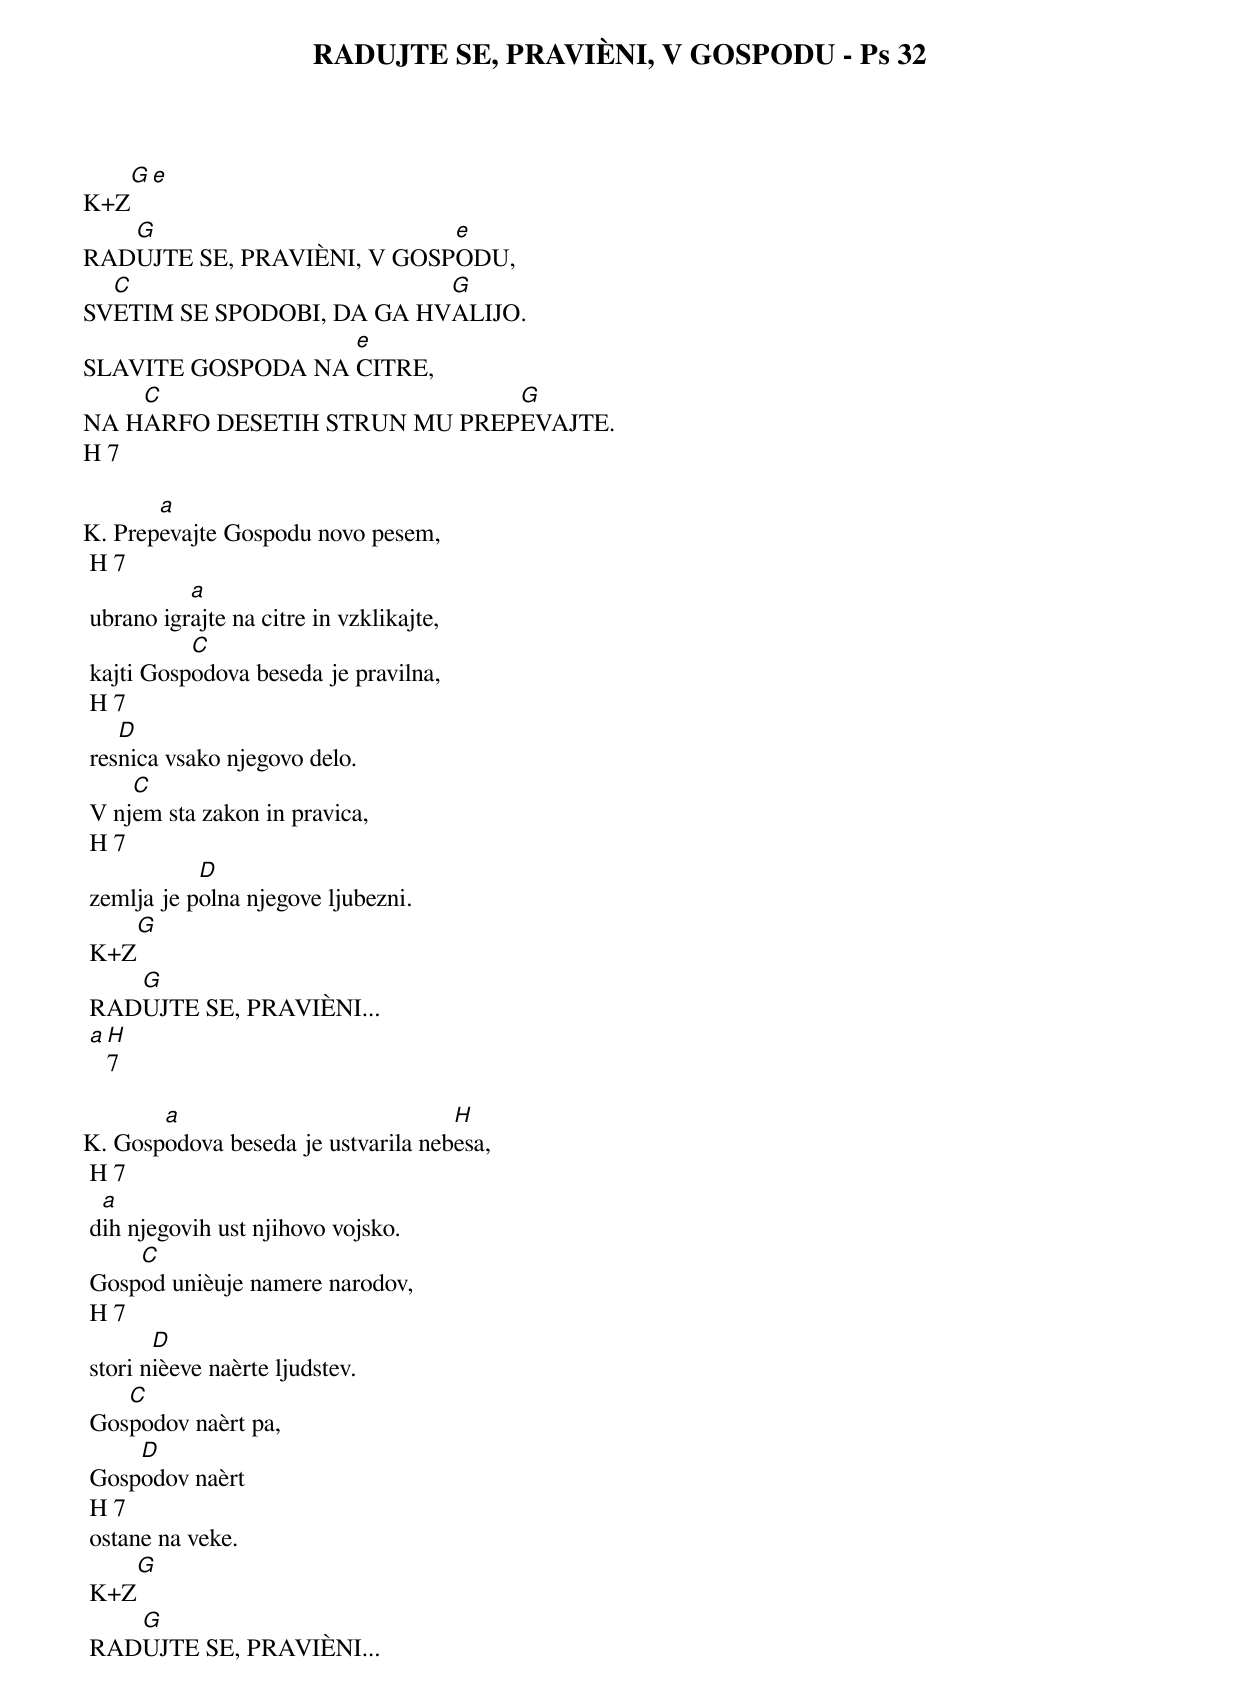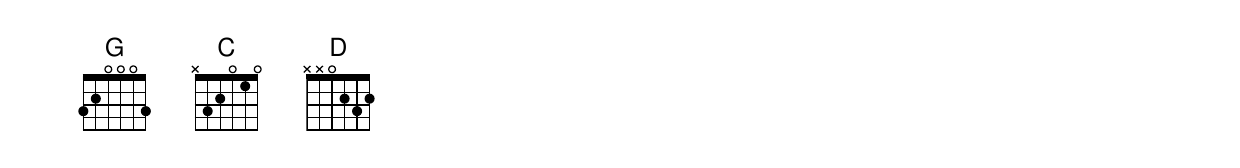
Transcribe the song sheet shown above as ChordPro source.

{title: RADUJTE SE, PRAVIÈNI, V GOSPODU - Ps 32}

K+Z[G][e]
RAD[G]UJTE SE, PRAVIÈNI, V GOSP[e]ODU,
SV[C]ETIM SE SPODOBI, DA GA HV[G]ALIJO.
SLAVITE GOSPODA NA [e]CITRE,
NA H[C]ARFO DESETIH STRUN MU PREP[G]EVAJTE.
H 7

K.	Prep[a]evajte Gospodu novo pesem,
	H 7
	ubrano igr[a]ajte na citre in vzklikajte,
	kajti Gosp[C]odova beseda je pravilna,
	H 7
	res[D]nica vsako njegovo delo.
	V nj[C]em sta zakon in pravica,
	H 7
	zemlja je p[D]olna njegove ljubezni.
	K+Z[G]
	RAD[G]UJTE SE, PRAVIÈNI...
	[a][H]7

K.	Gosp[a]odova beseda je ustvarila neb[H]esa,
	H 7
	d[a]ih njegovih ust njihovo vojsko.
	Gosp[C]od unièuje namere narodov,
	H 7
	stori n[D]ièeve naèrte ljudstev.
	Gos[C]podov naèrt pa,
	Gosp[D]odov naèrt
	H 7
	ostane na veke.
	K+Z[G]
	RAD[G]UJTE SE, PRAVIÈNI...
